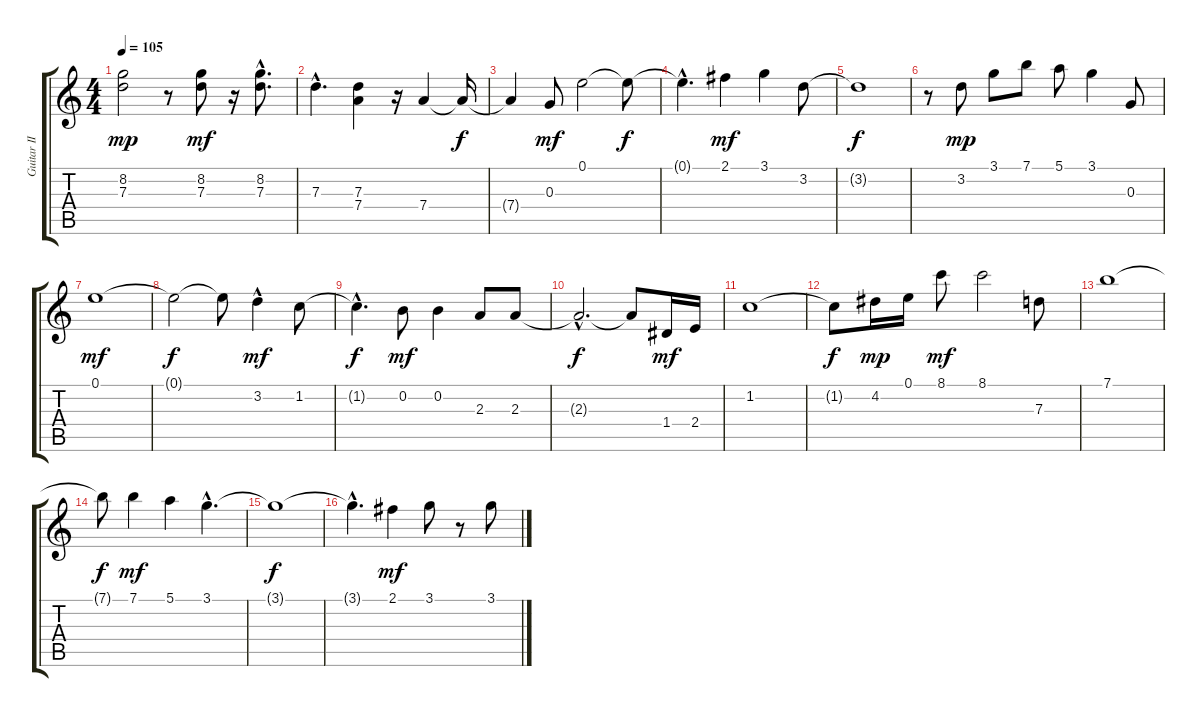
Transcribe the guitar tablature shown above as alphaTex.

\track ("Guitar II" "Guitar II") {instrument acousticguitarsteel}
\staff {score tabs}
\tuning (E4 B3 G3 D3 A2 E2) {hide}
\ts (4 4)
\tempo 105
\clef g2
\ks c
(8.2 7.3).2{dy mp} r.8 (8.2 7.3).8{dy mf} r.16 (8.2{hac} 7.3{hac}).8{d} |
7.3{hac}.4{d} (7.3 7.4).4 r.16 7.4.4 7.4{t}.16{dy f} |
7.4{t}.4 0.3.8{dy mf} 0.1.2 0.1{t}.8{dy f} |
0.1{hac t}.4{d} 2.1.4{dy mf} 3.1.4 3.2.8 |
3.2{t}.1{dy f} |
r.8 3.2.8{dy mp} 3.1.8 7.1.8 5.1.8 3.1.4 0.3.8 |
0.1.1{dy mf} |
0.1{t}.2{dy f} 0.1{t}.8 3.2{hac}.4{dy mf} 1.2.8 |
1.2{hac t}.4{d dy f} 0.2.8{dy mf} 0.2.4 2.3.8 2.3.8 |
2.3{hac t}.2{d dy f} 2.3{t}.8 1.4.16{dy mf} 2.4.16 |
1.2.1 |
1.2{t}.8{dy f} 4.2.16{dy mp} 0.1.16 8.1.8{dy mf} 8.1.2 7.3.8 |
7.1.1 |
7.1{t}.8{dy f} 7.1.4{dy mf} 5.1.4 3.1{hac}.4{d} |
3.1{t}.1{dy f} |
3.1{hac t}.4{d} 2.1.4{dy mf} 3.1.8 r.8 3.1.8
